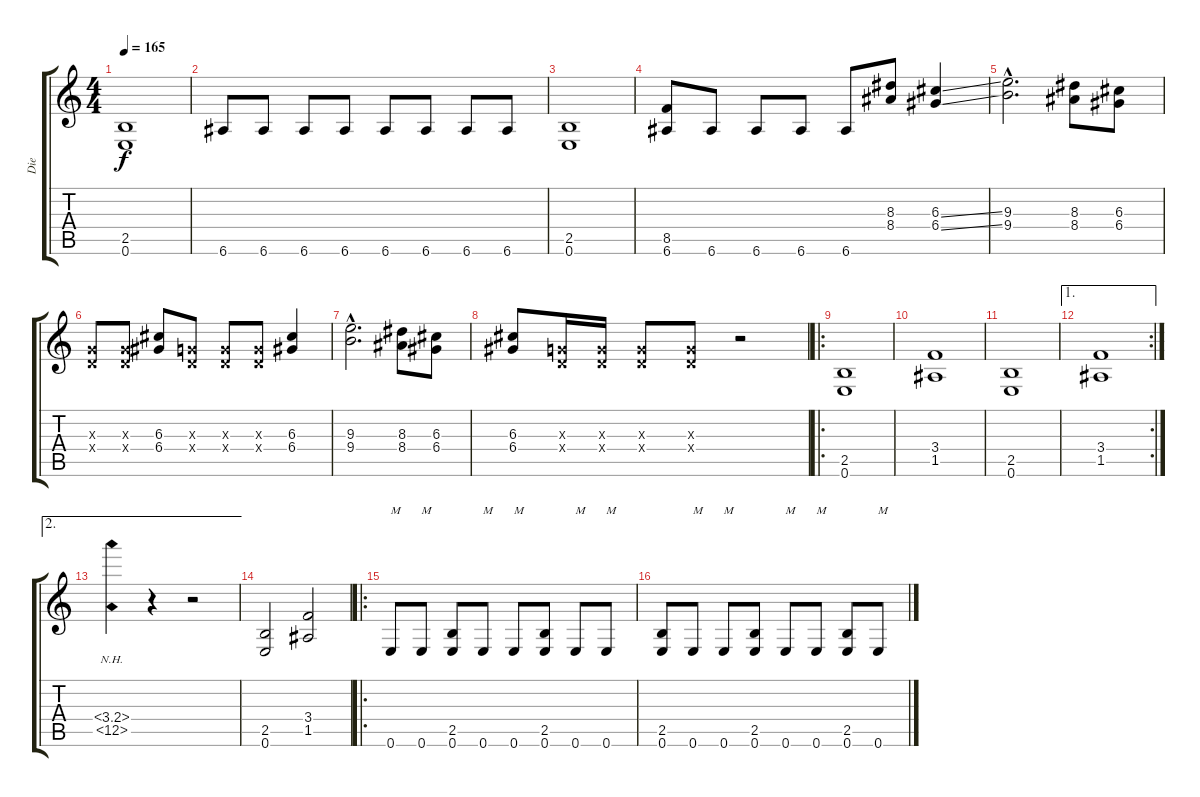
\track ("Die" "Die") {instrument overdrivenguitar}
\staff {score tabs}
\tuning (E4 B3 G3 D3 A2 E2) {hide}
\ts (4 4)
\tempo 165
\clef g2
\ks c
(2.5 0.6).1{dy f} |
6.6.8 6.6.8 6.6.8 6.6.8 6.6.8 6.6.8 6.6.8 6.6.8 |
(2.5 0.6).1 |
(8.5 6.6).8 6.6.8 6.6.8 6.6.8 6.6.8 (8.3 8.4).8 (6.3{ss} 6.4{ss}).4 |
(9.3{hac} 9.4{hac}).2{d} (8.3 8.4).8 (6.3 6.4).8 |
(0.3{x} 0.4{x}).8 (0.3{x} 0.4{x}).8 (6.3 6.4).8 (0.3{x} 0.4{x}).8 (0.3{x} 0.4{x}).8 (0.3{x} 0.4{x}).8 (6.3 6.4).4 |
(9.3{hac} 9.4{hac}).2{d} (8.3 8.4).8 (6.3 6.4).8 |
(6.3 6.4).8 (0.3{x} 0.4{x}).16 (0.3{x} 0.4{x}).16 (0.3{x} 0.4{x}).8 (0.3{x} 0.4{x}).8 r.2 |
\ro
(2.5 0.6).1 |
(3.4 1.5).1 |
(2.5 0.6).1 |
\ae 1
\rc 2
(3.4 1.5).1 |
\ae 2
(3.4{nh} 1.5{nh}).4 r.4 r.2 |
(2.5 0.6).2 (3.4 1.5).2 |
\ro
0.6.8{txt "M"} 0.6.8{txt "M"} (2.5 0.6).8 0.6.8{txt "M"} 0.6.8{txt "M"} (2.5 0.6).8 0.6.8{txt "M"} 0.6.8{txt "M"} |
(2.5 0.6).8 0.6.8{txt "M"} 0.6.8{txt "M"} (2.5 0.6).8 0.6.8{txt "M"} 0.6.8{txt "M"} (2.5 0.6).8 0.6.8{txt "M"}
